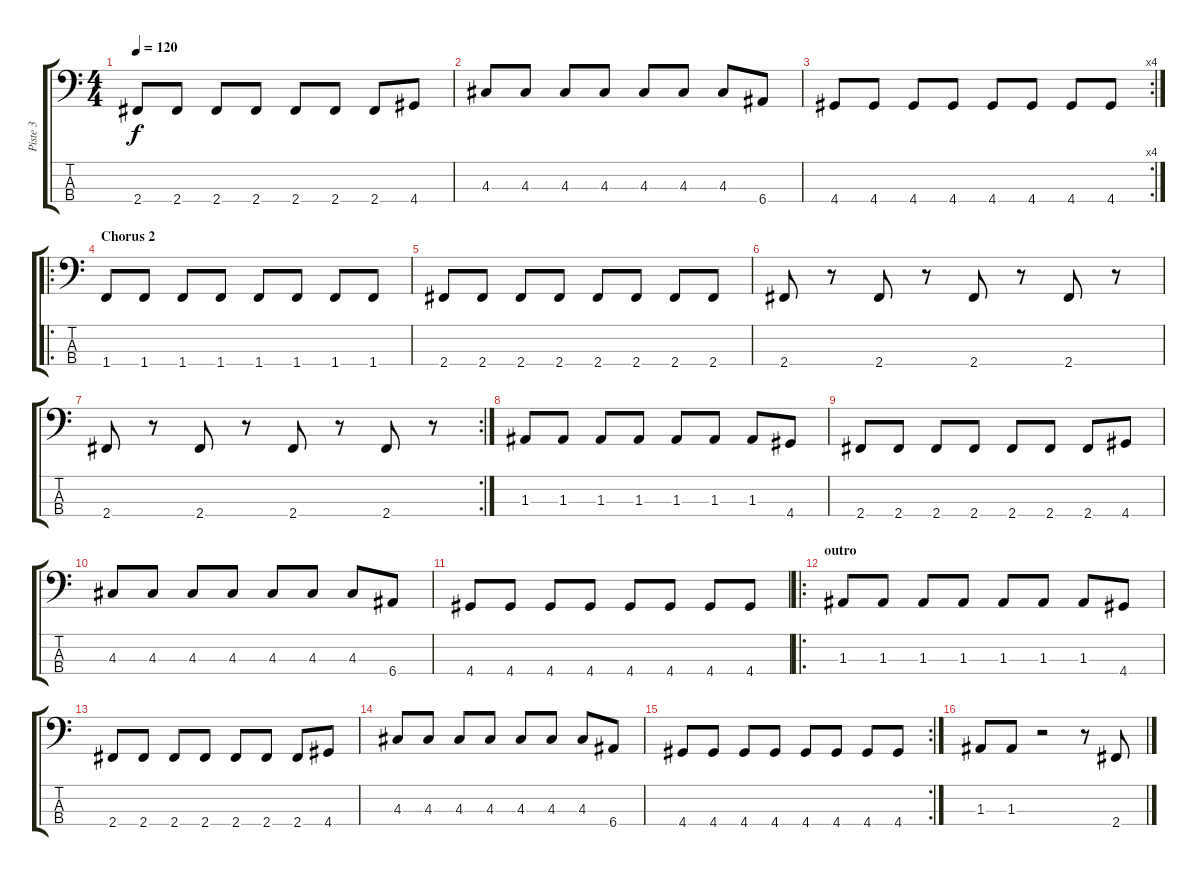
\track ("Piste 3" "Piste 3") {instrument electricbassfinger}
\staff {score tabs}
\tuning (G2 D2 A1 E1) {hide}
\ts (4 4)
\tempo 120
\clef f4
\ks c
2.4.8{dy f} 2.4.8 2.4.8 2.4.8 2.4.8 2.4.8 2.4.8 4.4.8 |
4.3.8 4.3.8 4.3.8 4.3.8 4.3.8 4.3.8 4.3.8 6.4.8 |
\rc 4
4.4.8 4.4.8 4.4.8 4.4.8 4.4.8 4.4.8 4.4.8 4.4.8 |
\ro
\section ("" "Chorus 2")
1.4.8 1.4.8 1.4.8 1.4.8 1.4.8 1.4.8 1.4.8 1.4.8 |
2.4.8 2.4.8 2.4.8 2.4.8 2.4.8 2.4.8 2.4.8 2.4.8 |
2.4.8 r.8 2.4.8 r.8 2.4.8 r.8 2.4.8 r.8 |
\rc 2
2.4.8 r.8 2.4.8 r.8 2.4.8 r.8 2.4.8 r.8 |
1.3.8 1.3.8 1.3.8 1.3.8 1.3.8 1.3.8 1.3.8 4.4.8 |
2.4.8 2.4.8 2.4.8 2.4.8 2.4.8 2.4.8 2.4.8 4.4.8 |
4.3.8 4.3.8 4.3.8 4.3.8 4.3.8 4.3.8 4.3.8 6.4.8 |
4.4.8 4.4.8 4.4.8 4.4.8 4.4.8 4.4.8 4.4.8 4.4.8 |
\ro
\section ("" "outro")
1.3.8 1.3.8 1.3.8 1.3.8 1.3.8 1.3.8 1.3.8 4.4.8 |
2.4.8 2.4.8 2.4.8 2.4.8 2.4.8 2.4.8 2.4.8 4.4.8 |
4.3.8 4.3.8 4.3.8 4.3.8 4.3.8 4.3.8 4.3.8 6.4.8 |
\rc 2
4.4.8 4.4.8 4.4.8 4.4.8 4.4.8 4.4.8 4.4.8 4.4.8 |
1.3.8 1.3.8 r.2 r.8 2.4.8
